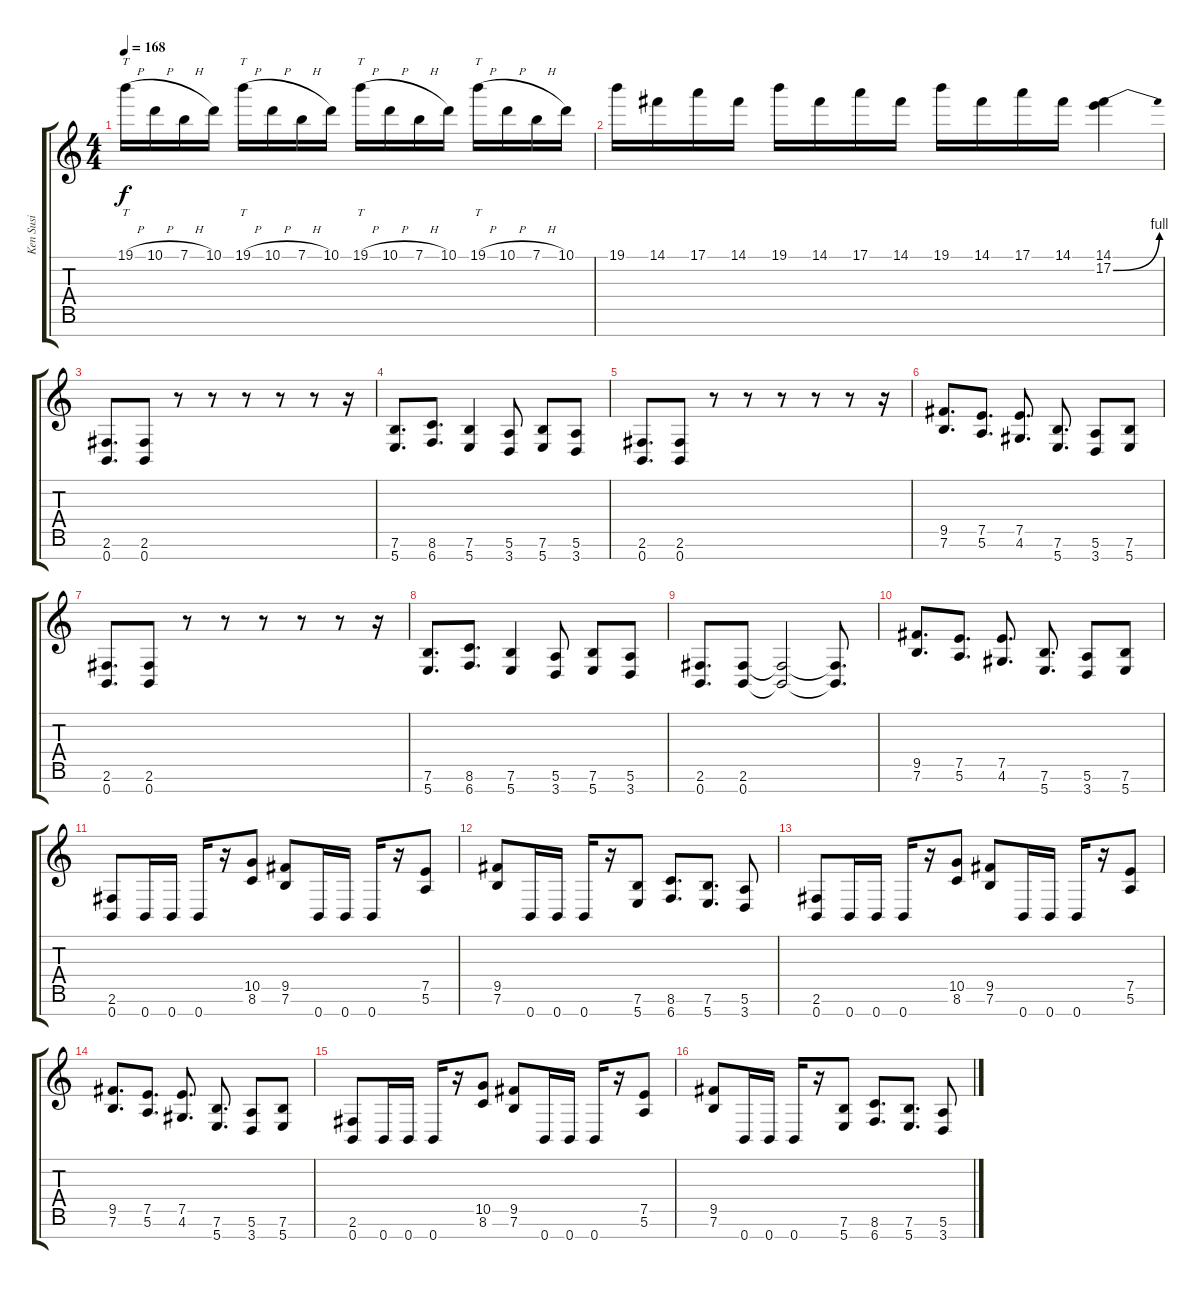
\track ("Ken Susi" "Ken Susi") {instrument distortionguitar}
\staff {score tabs}
\tuning (E4 B3 G3 D3 A2 E2 B1) {hide}
\ts (4 4)
\tempo 168
\clef g2
\ks c
19.1{h}.16{tt dy f} 10.1{h}.16 7.1{h}.16 10.1.16 19.1{h}.16{tt} 10.1{h}.16 7.1{h}.16 10.1.16 19.1{h}.16{tt} 10.1{h}.16 7.1{h}.16 10.1.16 19.1{h}.16{tt} 10.1{h}.16 7.1{h}.16 10.1.16 |
19.1.16 14.1.16 17.1.16 14.1.16 19.1.16 14.1.16 17.1.16 14.1.16 19.1.16 14.1.16 17.1.16 14.1.16 (14.1 17.2{be (bend 0 0 60 4)}).4 |
(2.6 0.7).8{d} (2.6 0.7).8 r.8 r.8 r.8 r.8 r.8 r.16 |
(7.6 5.7).8{d} (8.6 6.7).8{d} (7.6 5.7).4 (5.6 3.7).8 (7.6 5.7).8 (5.6 3.7).8 |
(2.6 0.7).8{d} (2.6 0.7).8 r.8 r.8 r.8 r.8 r.8 r.16 |
(9.5 7.6).8{d} (7.5 5.6).8{d} (7.5 4.6).8{d} (7.6 5.7).8{d} (5.6 3.7).8 (7.6 5.7).8 |
(2.6 0.7).8{d} (2.6 0.7).8 r.8 r.8 r.8 r.8 r.8 r.16 |
(7.6 5.7).8{d} (8.6 6.7).8{d} (7.6 5.7).4 (5.6 3.7).8 (7.6 5.7).8 (5.6 3.7).8 |
(2.6 0.7).8{d} (2.6 0.7).8 (2.6{t} 0.7{t}).2 (2.6{t} 0.7{t}).8{d} |
(9.5 7.6).8{d} (7.5 5.6).8{d} (7.5 4.6).8{d} (7.6 5.7).8{d} (5.6 3.7).8 (7.6 5.7).8 |
(2.6 0.7).8 0.7.16 0.7.16 0.7.16 r.16 (10.5 8.6).8 (9.5 7.6).8 0.7.16 0.7.16 0.7.16 r.16 (7.5 5.6).8 |
(9.5 7.6).8 0.7.16 0.7.16 0.7.16 r.16 (7.6 5.7).8 (8.6 6.7).8{d} (7.6 5.7).8{d} (5.6 3.7).8 |
(2.6 0.7).8 0.7.16 0.7.16 0.7.16 r.16 (10.5 8.6).8 (9.5 7.6).8 0.7.16 0.7.16 0.7.16 r.16 (7.5 5.6).8 |
(9.5 7.6).8{d} (7.5 5.6).8{d} (7.5 4.6).8{d} (7.6 5.7).8{d} (5.6 3.7).8 (7.6 5.7).8 |
(2.6 0.7).8 0.7.16 0.7.16 0.7.16 r.16 (10.5 8.6).8 (9.5 7.6).8 0.7.16 0.7.16 0.7.16 r.16 (7.5 5.6).8 |
(9.5 7.6).8 0.7.16 0.7.16 0.7.16 r.16 (7.6 5.7).8 (8.6 6.7).8{d} (7.6 5.7).8{d} (5.6 3.7).8
